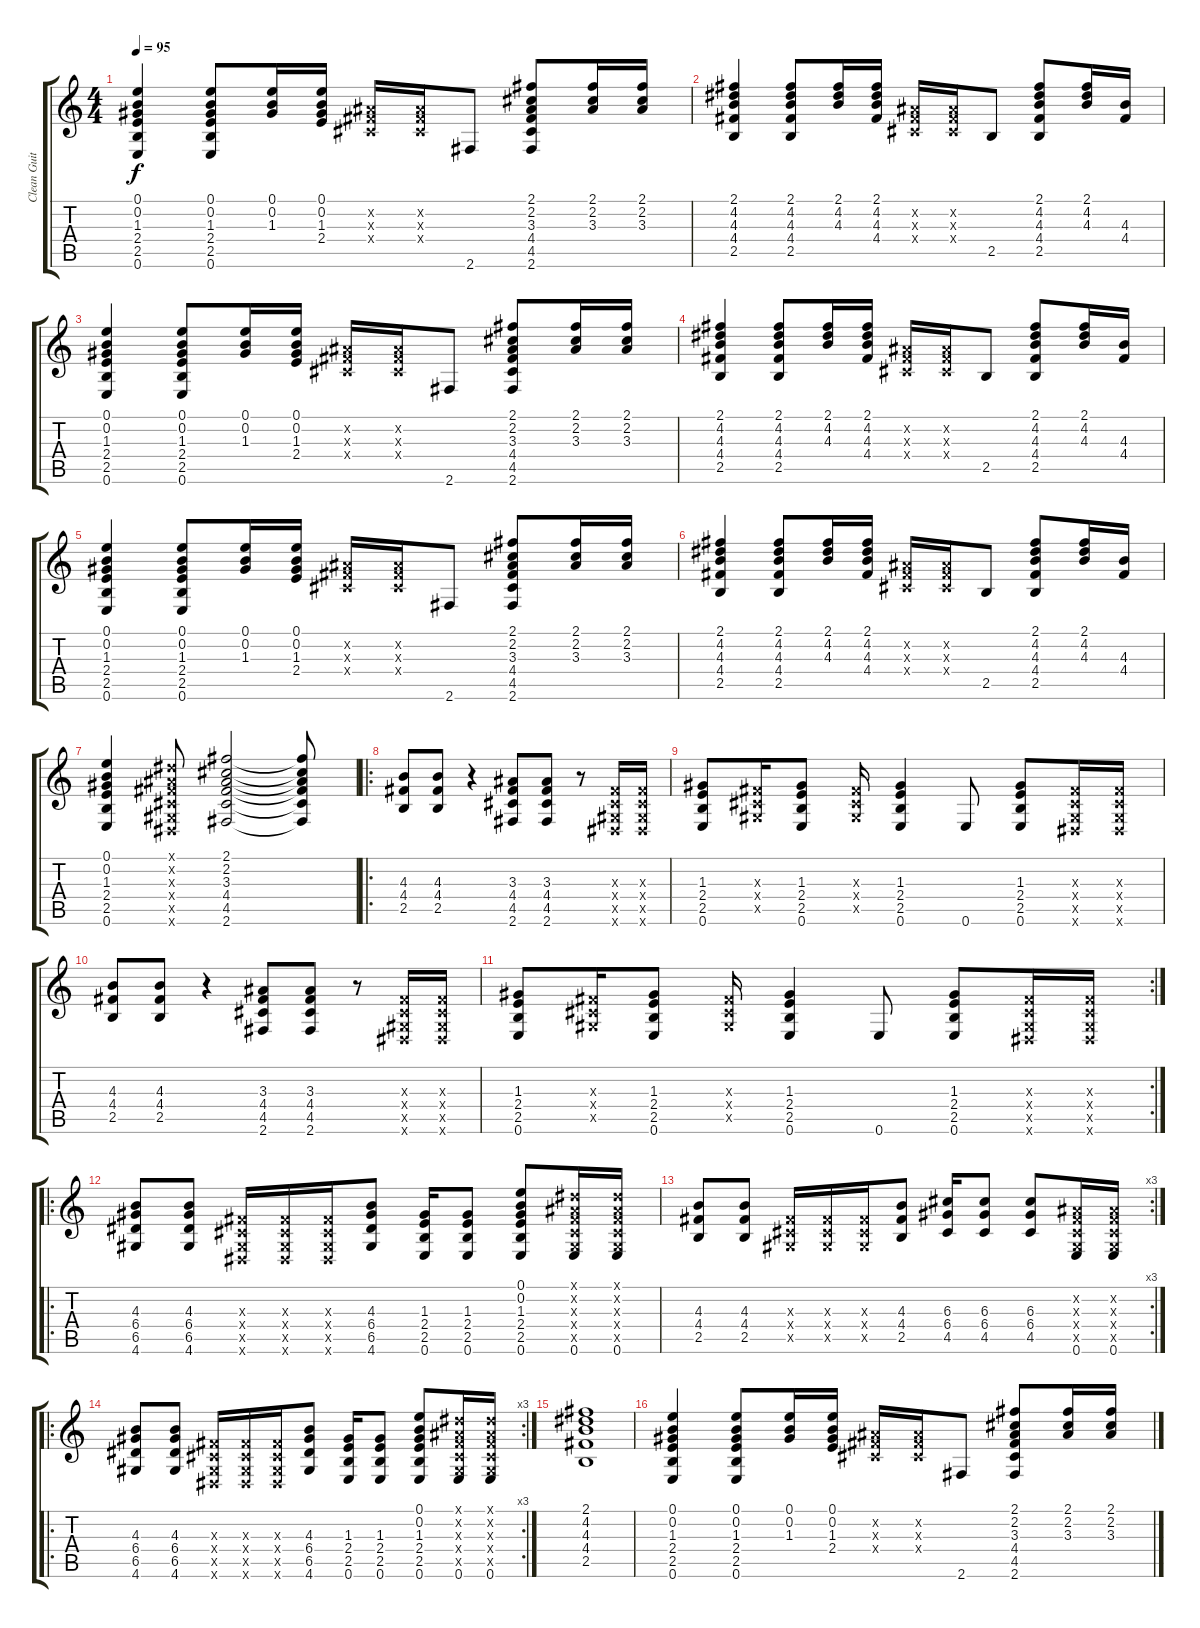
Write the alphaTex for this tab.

\track ("Clean Guitar I" "Clean Guit") {instrument electricguitarjazz}
\staff {score tabs}
\tuning (E4 B3 G3 D3 A2 E2) {hide}
\ts (4 4)
\tempo 95
\clef g2
\ks c
(0.1 0.2 1.3 2.4 2.5 0.6).4{dy f instrument electricguitarjazz} (0.1 0.2 1.3 2.4 2.5 0.6).8 (0.1 0.2 1.3).16 (0.1 0.2 1.3 2.4).16 (-1.2{x} -1.3{x} -1.4{x}).16 (-1.2{x} -1.3{x} -1.4{x}).16 2.6.8 (2.1 2.2 3.3 4.4 4.5 2.6).8 (2.1 2.2 3.3).16 (2.1 2.2 3.3).16 |
(2.1 4.2 4.3 4.4 2.5).4 (2.1 4.2 4.3 4.4 2.5).8 (2.1 4.2 4.3).16 (2.1 4.2 4.3 4.4).16 (-1.2{x} -1.3{x} -1.4{x}).16 (-1.2{x} -1.3{x} -1.4{x}).16 2.5.8 (2.1 4.2 4.3 4.4 2.5).8 (2.1 4.2 4.3).16 (4.3 4.4).16 |
(0.1 0.2 1.3 2.4 2.5 0.6).4 (0.1 0.2 1.3 2.4 2.5 0.6).8 (0.1 0.2 1.3).16 (0.1 0.2 1.3 2.4).16 (-1.2{x} -1.3{x} -1.4{x}).16 (-1.2{x} -1.3{x} -1.4{x}).16 2.6.8 (2.1 2.2 3.3 4.4 4.5 2.6).8 (2.1 2.2 3.3).16 (2.1 2.2 3.3).16 |
(2.1 4.2 4.3 4.4 2.5).4 (2.1 4.2 4.3 4.4 2.5).8 (2.1 4.2 4.3).16 (2.1 4.2 4.3 4.4).16 (-1.2{x} -1.3{x} -1.4{x}).16 (-1.2{x} -1.3{x} -1.4{x}).16 2.5.8 (2.1 4.2 4.3 4.4 2.5).8 (2.1 4.2 4.3).16 (4.3 4.4).16 |
(0.1 0.2 1.3 2.4 2.5 0.6).4 (0.1 0.2 1.3 2.4 2.5 0.6).8 (0.1 0.2 1.3).16 (0.1 0.2 1.3 2.4).16 (-1.2{x} -1.3{x} -1.4{x}).16 (-1.2{x} -1.3{x} -1.4{x}).16 2.6.8 (2.1 2.2 3.3 4.4 4.5 2.6).8 (2.1 2.2 3.3).16 (2.1 2.2 3.3).16 |
(2.1 4.2 4.3 4.4 2.5).4 (2.1 4.2 4.3 4.4 2.5).8 (2.1 4.2 4.3).16 (2.1 4.2 4.3 4.4).16 (-1.2{x} -1.3{x} -1.4{x}).16 (-1.2{x} -1.3{x} -1.4{x}).16 2.5.8 (2.1 4.2 4.3 4.4 2.5).8 (2.1 4.2 4.3).16 (4.3 4.4).16 |
(0.1 0.2 1.3 2.4 2.5 0.6).4 (-1.1{x} -1.2{x} -1.3{x} -1.4{x} -1.5{x} -1.6{x}).8 (2.1 2.2 3.3 4.4 4.5 2.6).2 (2.1{t} 2.2{t} 3.3{t} 4.4{t} 4.5{t} 2.6{t}).8 |
\ro
(4.3 4.4 2.5).8 (4.3 4.4 2.5).8 r.4 (3.3 4.4 4.5 2.6).8 (3.3 4.4 4.5 2.6).8 r.8 (-1.3{x} -1.4{x} -1.5{x} -1.6{x}).16 (-1.3{x} -1.4{x} -1.5{x} -1.6{x}).16 |
(1.3 2.4 2.5 0.6).8 (-1.3{x} -1.4{x} -1.5{x}).16 (1.3 2.4 2.5 0.6).8 (-1.3{x} -1.4{x} -1.5{x}).16 (1.3 2.4 2.5 0.6).4 0.6.8 (1.3 2.4 2.5 0.6).8 (-1.3{x} -1.4{x} -1.5{x} -1.6{x}).16 (-1.3{x} -1.4{x} -1.5{x} -1.6{x}).16 |
(4.3 4.4 2.5).8 (4.3 4.4 2.5).8 r.4 (3.3 4.4 4.5 2.6).8 (3.3 4.4 4.5 2.6).8 r.8 (-1.3{x} -1.4{x} -1.5{x} -1.6{x}).16 (-1.3{x} -1.4{x} -1.5{x} -1.6{x}).16 |
\rc 2
(1.3 2.4 2.5 0.6).8 (-1.3{x} -1.4{x} -1.5{x}).16 (1.3 2.4 2.5 0.6).8 (-1.3{x} -1.4{x} -1.5{x}).16 (1.3 2.4 2.5 0.6).4 0.6.8 (1.3 2.4 2.5 0.6).8 (-1.3{x} -1.4{x} -1.5{x} -1.6{x}).16 (-1.3{x} -1.4{x} -1.5{x} -1.6{x}).16 |
\ro
(4.3 6.4 6.5 4.6).8 (4.3 6.4 6.5 4.6).8 (-1.3{x} -1.4{x} -1.5{x} -1.6{x}).16 (-1.3{x} -1.4{x} -1.5{x} -1.6{x}).16 (-1.3{x} -1.4{x} -1.5{x} -1.6{x}).16 (4.3 6.4 6.5 4.6).8 (1.3 2.4 2.5 0.6).16 (1.3 2.4 2.5 0.6).8 (0.1 0.2 1.3 2.4 2.5 0.6).8 (-1.1{x} -1.2{x} -1.3{x} -1.4{x} -1.5{x} 0.6).16 (-1.1{x} -1.2{x} -1.3{x} -1.4{x} -1.5{x} 0.6).16 |
\rc 3
(4.3 4.4 2.5).8 (4.3 4.4 2.5).8 (-1.3{x} -1.4{x} -1.5{x}).16 (-1.3{x} -1.4{x} -1.5{x}).16 (-1.3{x} -1.4{x} -1.5{x}).16 (4.3 4.4 2.5).8 (6.3 6.4 4.5).16 (6.3 6.4 4.5).8 (6.3 6.4 4.5).8 (-1.2{x} -1.3{x} -1.4{x} -1.5{x} 0.6).16 (-1.2{x} -1.3{x} -1.4{x} -1.5{x} 0.6).16 |
\ro
\rc 3
(4.3 6.4 6.5 4.6).8 (4.3 6.4 6.5 4.6).8 (-1.3{x} -1.4{x} -1.5{x} -1.6{x}).16 (-1.3{x} -1.4{x} -1.5{x} -1.6{x}).16 (-1.3{x} -1.4{x} -1.5{x} -1.6{x}).16 (4.3 6.4 6.5 4.6).8 (1.3 2.4 2.5 0.6).16 (1.3 2.4 2.5 0.6).8 (0.1 0.2 1.3 2.4 2.5 0.6).8 (-1.1{x} -1.2{x} -1.3{x} -1.4{x} -1.5{x} 0.6).16 (-1.1{x} -1.2{x} -1.3{x} -1.4{x} -1.5{x} 0.6).16 |
(2.1 4.2 4.3 4.4 2.5).1 |
(0.1 0.2 1.3 2.4 2.5 0.6).4 (0.1 0.2 1.3 2.4 2.5 0.6).8 (0.1 0.2 1.3).16 (0.1 0.2 1.3 2.4).16 (-1.2{x} -1.3{x} -1.4{x}).16 (-1.2{x} -1.3{x} -1.4{x}).16 2.6.8 (2.1 2.2 3.3 4.4 4.5 2.6).8 (2.1 2.2 3.3).16 (2.1 2.2 3.3).16
